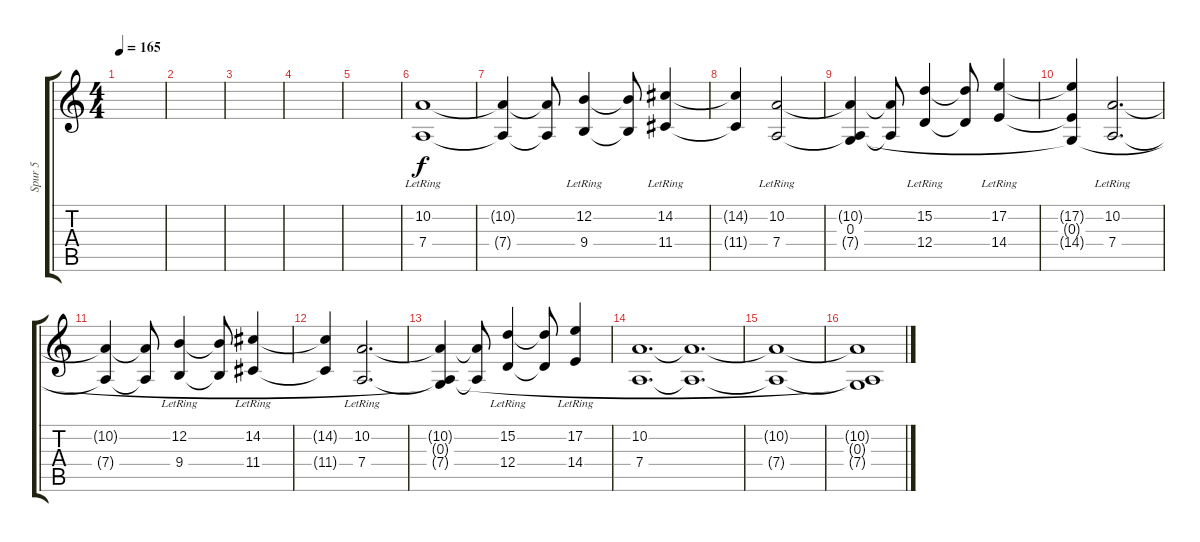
\track ("Spur 5" "Spur 5") {instrument synthstrings2}
\staff {score tabs}
\tuning (E4 B3 G3 D3 A2 E2) {hide}
\ts (4 4)
\tempo 165
\clef g2
\ks c
|
|
|
|
|
(10.2{lr} 7.4{lr}).1 |
(10.2{t} 7.4{t}).4 (10.2{t} 7.4{t}).8 (12.2{lr} 9.4{lr}).4 (12.2{t} 9.4{t}).8 (14.2{lr} 11.4{lr}).4 |
(14.2{t} 11.4{t}).4 (10.2{lr} 7.4{lr}).2 |
(10.2{t} 0.3 7.4{t}).4 (10.2{t} 7.4{t}).8 (15.2{lr} 12.4).4 (15.2{t} 12.4{t}).8 (17.2{lr} 14.4).4 |
(17.2{t} 0.3{t} 14.4{t}).4 (10.2{lr} 7.4).2{d} |
(10.2{t} 7.4{t}).4 (10.2{t} 7.4{t}).8 (12.2{lr} 9.4).4 (12.2{t} 9.4{t}).8 (14.2{lr} 11.4).4 |
(14.2{t} 11.4{t}).4 (10.2{lr} 7.4{lr}).2{d} |
(10.2{t} 0.3{t} 7.4{t}).4 (10.2{t} 7.4{t}).8 (15.2{lr} 12.4).4 (15.2{t} 12.4{t}).8 (17.2{lr} 14.4).4 |
(10.2 7.4).1{d} (10.2{t} 7.4{t}).1{d} |
(10.2{t} 7.4{t}).1 |
(10.2{t} 0.3{t} 7.4{t}).1
